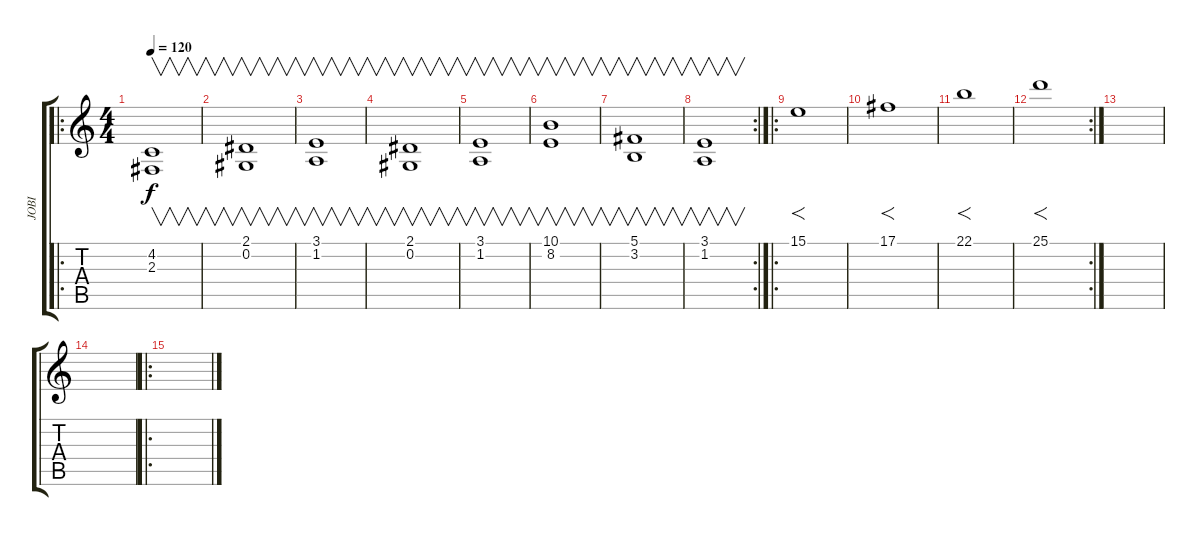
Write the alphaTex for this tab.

\track ("JOBI" "JOBI") {instrument pad6metallic}
\staff {score tabs}
\tuning (Db4 Ab3 E3 B2 Gb2 B1) {hide}
\ro
\ts (4 4)
\tempo 120
\clef g2
\ks c
(4.2 2.3).1{v dy f instrument pad6metallic} |
(2.1 0.2).1{v} |
(3.1 1.2).1{v} |
(2.1 0.2).1{v} |
(3.1 1.2).1{v} |
(10.1 8.2).1{v} |
(5.1 3.2).1{v} |
\rc 2
(3.1 1.2).1{v} |
\ro
15.1.1{f} |
17.1.1{f} |
22.1.1{f} |
\rc 2
25.1.1{f} |
|
|
\ro
